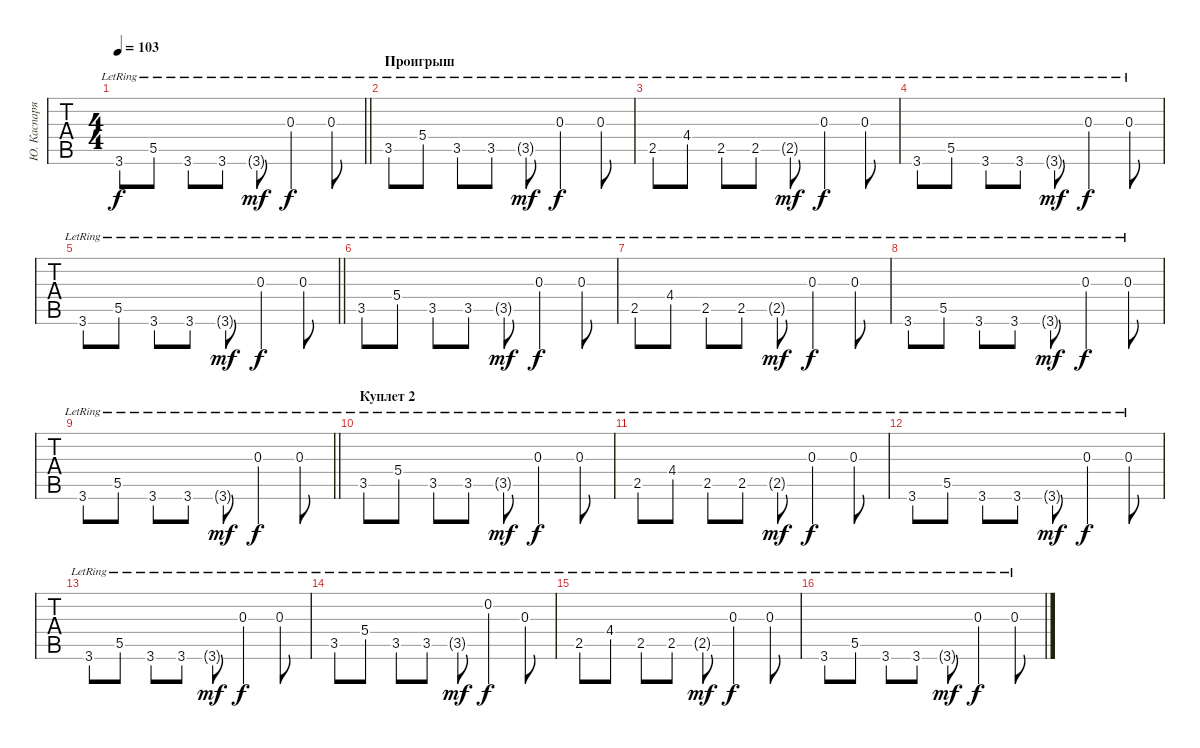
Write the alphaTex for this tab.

\track ("Ю. Каспарян" "Ю. Каспаря") {instrument electricguitarclean}
\staff {tabs}
\tuning (E4 B3 G3 D3 A2 E2) {hide}
\ts (4 4)
\tempo 103
\clef g2
\barLineRight lightlight
\ks c
3.6{lr}.8{dy f} 5.5{lr}.8 3.6{lr}.8 3.6{lr}.8 3.6{g lr}.8{dy mf} 0.3{lr}.4{dy f} 0.3{lr}.8 |
\section ("" "Проигрыш")
3.5{lr}.8 5.4{lr}.8 3.5{lr}.8 3.5{lr}.8 3.5{g lr}.8{dy mf} 0.3{lr}.4{dy f} 0.3{lr}.8 |
2.5{lr}.8 4.4{lr}.8 2.5{lr}.8 2.5{lr}.8 2.5{g lr}.8{dy mf} 0.3{lr}.4{dy f} 0.3{lr}.8 |
3.6{lr}.8 5.5{lr}.8 3.6{lr}.8 3.6{lr}.8 3.6{g lr}.8{dy mf} 0.3{lr}.4{dy f} 0.3{lr}.8 |
\barLineRight lightlight
3.6{lr}.8 5.5{lr}.8 3.6{lr}.8 3.6{lr}.8 3.6{g lr}.8{dy mf} 0.3{lr}.4{dy f} 0.3{lr}.8 |
3.5{lr}.8 5.4{lr}.8 3.5{lr}.8 3.5{lr}.8 3.5{g lr}.8{dy mf} 0.3{lr}.4{dy f} 0.3{lr}.8 |
2.5{lr}.8 4.4{lr}.8 2.5{lr}.8 2.5{lr}.8 2.5{g lr}.8{dy mf} 0.3{lr}.4{dy f} 0.3{lr}.8 |
3.6{lr}.8 5.5{lr}.8 3.6{lr}.8 3.6{lr}.8 3.6{g lr}.8{dy mf} 0.3{lr}.4{dy f} 0.3{lr}.8 |
\barLineRight lightlight
3.6{lr}.8 5.5{lr}.8 3.6{lr}.8 3.6{lr}.8 3.6{g lr}.8{dy mf} 0.3{lr}.4{dy f} 0.3{lr}.8 |
\section ("" "Куплет 2")
3.5{lr}.8 5.4{lr}.8 3.5{lr}.8 3.5{lr}.8 3.5{g lr}.8{dy mf} 0.3{lr}.4{dy f} 0.3{lr}.8 |
2.5{lr}.8 4.4{lr}.8 2.5{lr}.8 2.5{lr}.8 2.5{g lr}.8{dy mf} 0.3{lr}.4{dy f} 0.3{lr}.8 |
3.6{lr}.8 5.5{lr}.8 3.6{lr}.8 3.6{lr}.8 3.6{g lr}.8{dy mf} 0.3{lr}.4{dy f} 0.3{lr}.8 |
3.6{lr}.8 5.5{lr}.8 3.6{lr}.8 3.6{lr}.8 3.6{g lr}.8{dy mf} 0.3{lr}.4{dy f} 0.3{lr}.8 |
3.5{lr}.8 5.4{lr}.8 3.5{lr}.8 3.5{lr}.8 3.5{g lr}.8{dy mf} 0.2{lr}.4{dy f} 0.3{lr}.8 |
2.5{lr}.8 4.4{lr}.8 2.5{lr}.8 2.5{lr}.8 2.5{g lr}.8{dy mf} 0.3{lr}.4{dy f} 0.3{lr}.8 |
3.6{lr}.8 5.5{lr}.8 3.6{lr}.8 3.6{lr}.8 3.6{g lr}.8{dy mf} 0.3{lr}.4{dy f} 0.3{lr}.8
